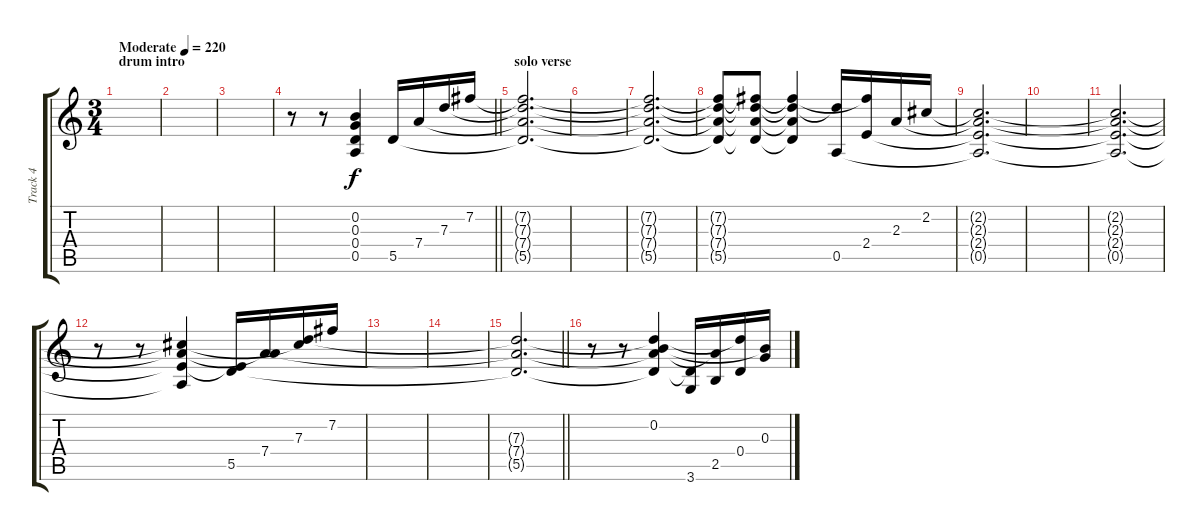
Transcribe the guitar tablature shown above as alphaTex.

\track ("Track 4" "Track 4") {instrument acousticguitarsteel}
\staff {score tabs}
\tuning (E4 B3 G3 D3 A2 E2) {hide}
\ts (3 4)
\section ("" "drum intro")
\tempo (220 "Moderate")
\clef g2
\ks c
|
|
|
\barLineRight lightlight
r.8 r.8 (0.2 0.3 0.4 0.5).4 5.5.16 7.4.16 7.3.16 7.2.16 |
\section ("" "solo verse")
(7.2{t} 7.3{t} 7.4{t} 5.5{t}).2{d} |
|
(7.2{t} 7.3{t} 7.4{t} 5.5{t}).2{d} |
(7.2{t} 7.3{t} 7.4{t} 5.5{t}).8 (7.2{t} 7.3{t} 7.4{t} 5.5{t}).8 (7.2{t} 7.3{t} 7.4{t} 5.5{t}).4 (7.3{t} 0.5).16 (7.2{t} 2.4).16 2.3.16 2.2.16 |
(2.2{t} 2.3{t} 2.4{t} 0.5{t}).2{d} |
|
(2.2{t} 2.3{t} 2.4{t} 0.5{t}).2{d} |
r.8 r.8 (2.2{t} 2.3{t} 2.4{t} 0.5{t}).4 (2.4{t} 5.5).16 (2.3{t} 7.4).16 (2.2{t} 7.3).16 7.2.16 |
|
|
\barLineRight lightlight
(7.3{t} 7.4{t} 5.5{t}).2{d} |
r.8 r.8 (0.2 7.3{t} 7.4{t} 5.5{t}).4 (5.5{t} 3.6).16 (7.4{t} 2.5).16 (7.3{t} 0.4).16 (0.2{t} 0.3).16
